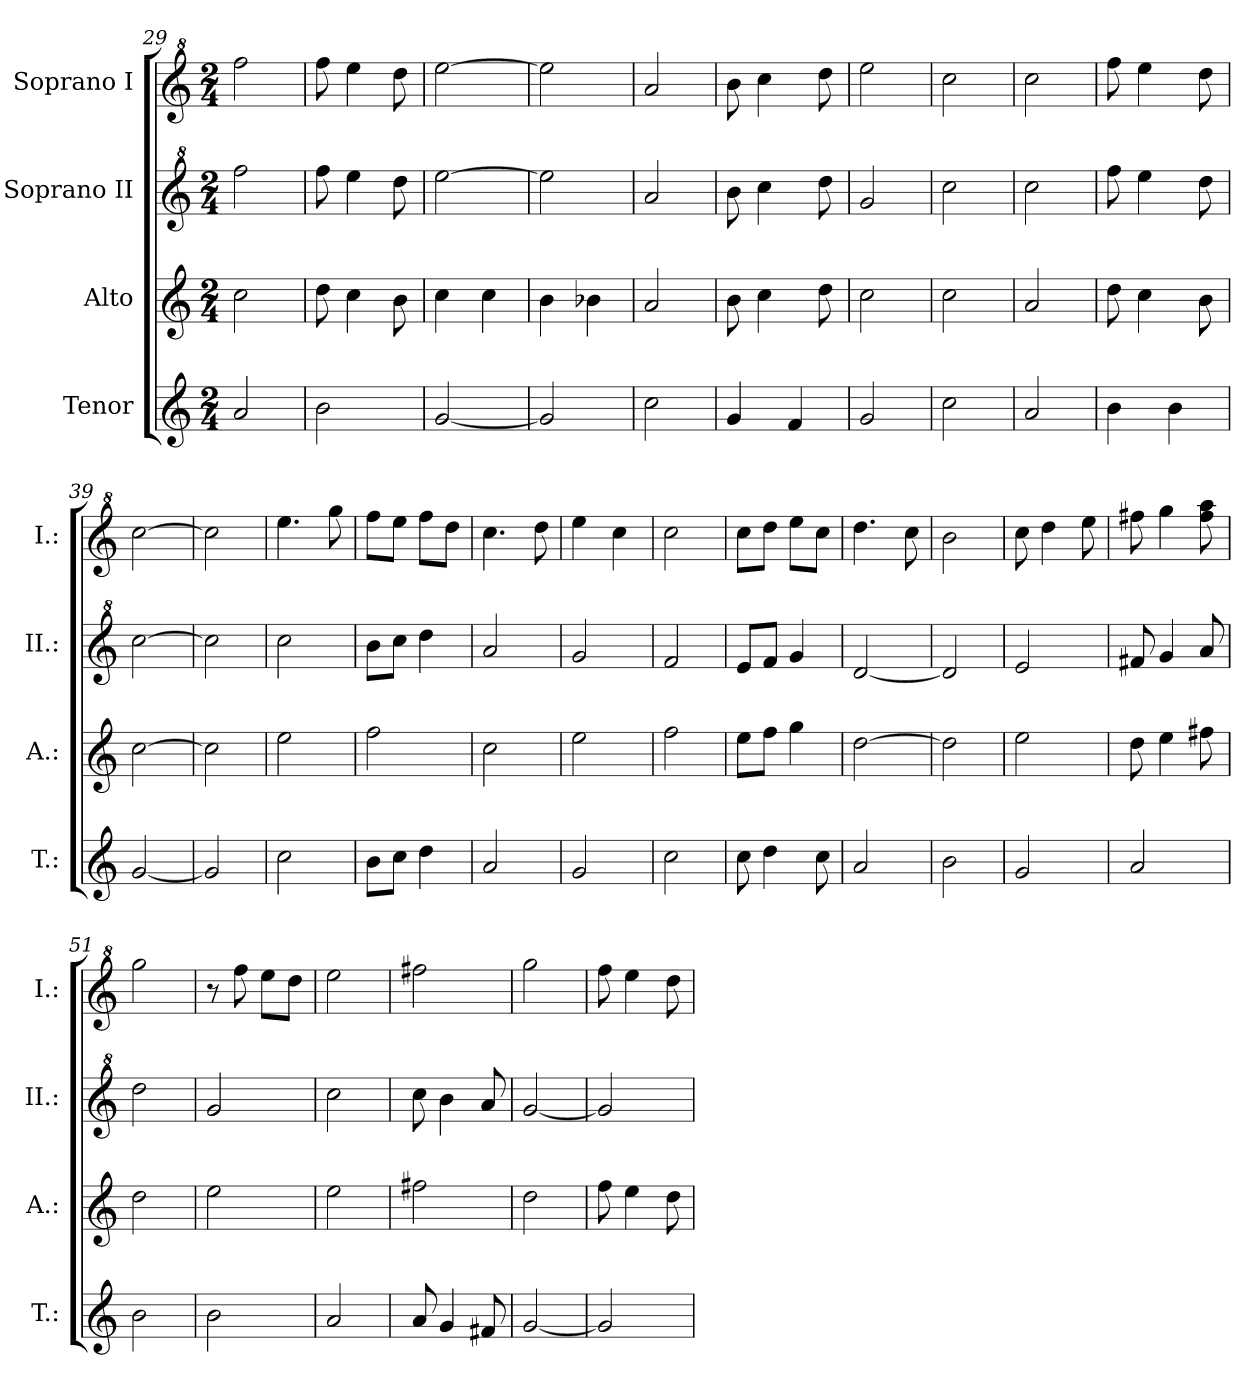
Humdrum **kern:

**kern	**kern	**kern	**kern
*part4	*part3	*part2	*part1
*staff4	*staff3	*staff2	*staff1
*I"Tenor	*I"Alto	*I"Soprano II	*I"Soprano I
*I'T.:	*I'A.:	*I'II.:	*I'I.:
*clefG2	*clefG2	*clefG^2	*clefG^2
*k[]	*k[]	*k[]	*k[]
*M2/4	*M2/4	*M2/4	*M2/4
=29	=29	=29	=29
2a/	2cc\	2fff\	2fff\
=30	=30	=30	=30
2b\	8dd\	8fff\	8fff\
.	4cc\	4eee\	4eee\
.	8b\	8ddd\	8ddd\
=31	=31	=31	=31
[2g/	4cc\	[2eee\	[2eee\
.	4cc\	.	.
!!LO:LB:g=z
=32	=32	=32	=32
2g/]	4b\	2eee\]	2eee\]
.	4b-X\	.	.
=33	=33	=33	=33
2cc\	2a/	2aa/	2aa/
=34	=34	=34	=34
4g/	8b\	8bb\	8bb\
.	4cc\	4ccc\	4ccc\
4f/	.	.	.
.	8dd\	8ddd\	8ddd\
=35	=35	=35	=35
2g/	2cc\	2gg/	2eee\
=36	=36	=36	=36
2cc\	2cc\	2ccc\	2ccc\
=37	=37	=37	=37
2a/	2a/	2ccc\	2ccc\
=38	=38	=38	=38
4b\	8dd\	8fff\	8fff\
.	4cc\	4eee\	4eee\
4b\	.	.	.
.	8b\	8ddd\	8ddd\
=39	=39	=39	=39
[2g/	[2cc\	[2ccc\	[2ccc\
=40	=40	=40	=40
2g/]	2cc\]	2ccc\]	2ccc\]
=41	=41	=41	=41
2cc\	2ee\	2ccc\	4.eee\
.	.	.	8ggg\
=42	=42	=42	=42
8b\L	2ff\	8bb\L	8fff\L
8cc\J	.	8ccc\J	8eee\J
4dd\	.	4ddd\	8fff\L
.	.	.	8ddd\J
=43	=43	=43	=43
2a/	2cc\	2aa/	4.ccc\
.	.	.	8ddd\
=44	=44	=44	=44
2g/	2ee\	2gg/	4eee\
.	.	.	4ccc\
=45	=45	=45	=45
2cc\	2ff\	2ff/	2ccc\
=46	=46	=46	=46
8cc\	8ee\L	8ee/L	8ccc\L
4dd\	8ff\J	8ff/J	8ddd\J
.	4gg\	4gg/	8eee\L
8cc\	.	.	8ccc\J
=47	=47	=47	=47
2a/	[2dd\	[2dd/	4.ddd\
.	.	.	8ccc\
!!LO:PB:g=z
=48	=48	=48	=48
2b\	2dd\]	2dd/]	2bb\
=49	=49	=49	=49
2g/	2ee\	2ee/	8ccc\
.	.	.	4ddd\
.	.	.	8eee\
=50	=50	=50	=50
2a/	8dd\	8ff#X/	8fff#X\
.	4ee\	4gg/	4ggg\
.	8ff#X\	8aa/	8fff#\ 8aaa\
=51	=51	=51	=51
2b\	2dd\	2ddd\	2ggg\
=52	=52	=52	=52
2b\	2ee\	2gg/	8r
.	.	.	8fff\
.	.	.	8eee\L
.	.	.	8ddd\J
=53	=53	=53	=53
2a/	2ee\	2ccc\	2eee\
=54	=54	=54	=54
8a/	2ff#X\	8ccc\	2fff#X\
4g/	.	4bb\	.
8f#X/	.	8aa/	.
=55	=55	=55	=55
[2g/	2dd\	[2gg/	2ggg\
=56	=56	=56	=56
2g/]	8ff\	2gg/]	8fff\
.	4ee\	.	4eee\
.	8dd\	.	8ddd\
=	=	=	=
*-	*-	*-	*-
